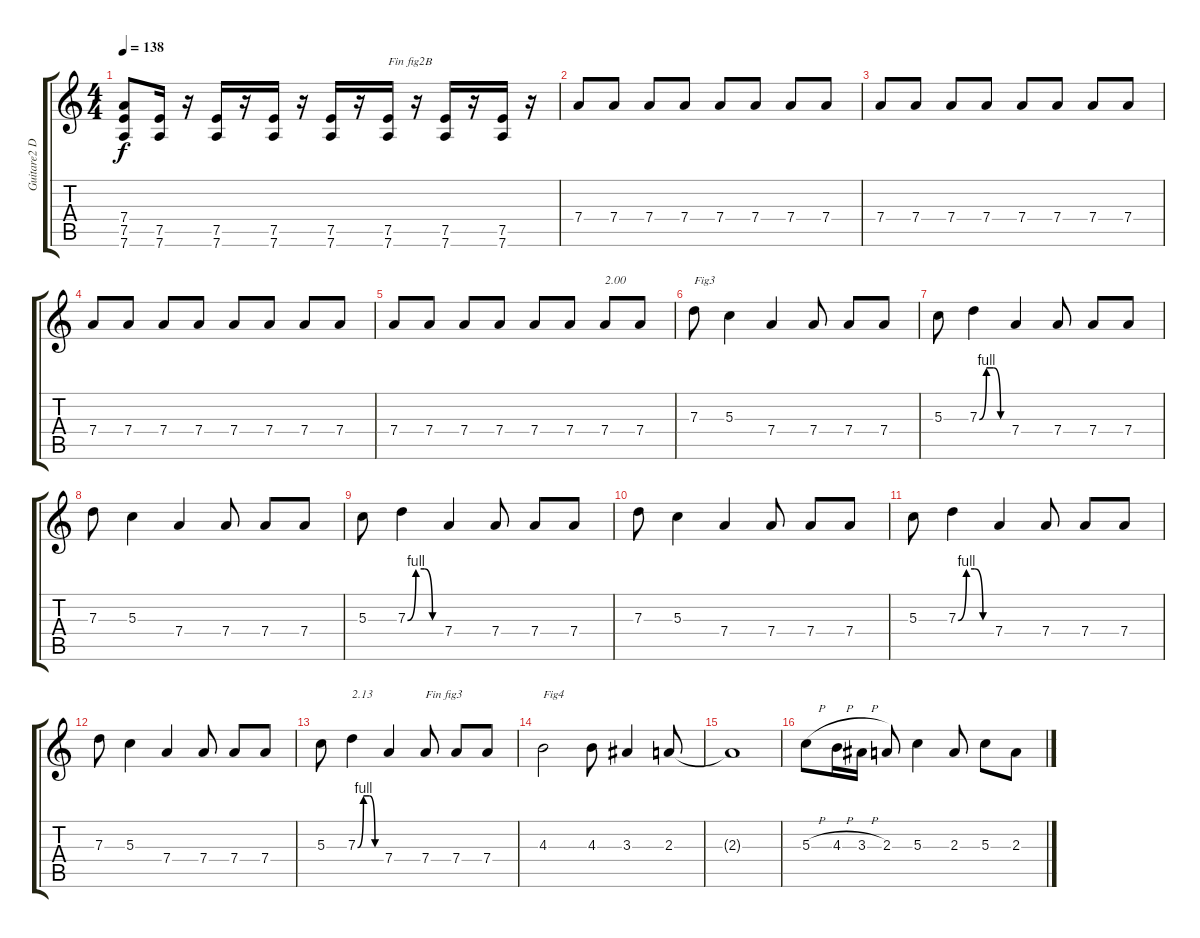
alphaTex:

\track ("Guitare2 Dr-D" "Guitare2 D") {instrument distortionguitar}
\staff {score tabs}
\tuning (E4 B3 G3 D3 A2 D2) {hide}
\ts (4 4)
\tempo 138
\clef g2
\ks c
(7.4{t} 7.5{t} 7.6{t}).8{dy f} (7.5 7.6).16 r.16 (7.5 7.6).16 r.16 (7.5 7.6).16 r.16 (7.5 7.6).16 r.16 (7.5 7.6).16{txt "Fin fig2B"} r.16 (7.5 7.6).16 r.16 (7.5 7.6).16 r.16 |
7.4.8 7.4.8 7.4.8 7.4.8 7.4.8 7.4.8 7.4.8 7.4.8 |
7.4.8 7.4.8 7.4.8 7.4.8 7.4.8 7.4.8 7.4.8 7.4.8 |
7.4.8 7.4.8 7.4.8 7.4.8 7.4.8 7.4.8 7.4.8 7.4.8 |
7.4.8 7.4.8 7.4.8 7.4.8 7.4.8 7.4.8 7.4.8{txt "2.00"} 7.4.8 |
7.3.8{txt "Fig3"} 5.3.4 7.4.4 7.4.8 7.4.8 7.4.8 |
5.3.8 7.3{be (custom 0 0 15 4 30 4 45 0 60 0)}.4 7.4.4 7.4.8 7.4.8 7.4.8 |
7.3.8 5.3.4 7.4.4 7.4.8 7.4.8 7.4.8 |
5.3.8 7.3{be (custom 0 0 15 4 30 4 45 0 60 0)}.4 7.4.4 7.4.8 7.4.8 7.4.8 |
7.3.8 5.3.4 7.4.4 7.4.8 7.4.8 7.4.8 |
5.3.8 7.3{be (custom 0 0 15 4 30 4 45 0 60 0)}.4 7.4.4 7.4.8 7.4.8 7.4.8 |
7.3.8 5.3.4 7.4.4 7.4.8 7.4.8 7.4.8 |
5.3.8 7.3{be (custom 0 0 15 4 30 4 45 0 60 0)}.4{txt "2.13"} 7.4.4 7.4.8{txt "Fin fig3"} 7.4.8 7.4.8 |
4.3.2{txt "Fig4"} 4.3.8 3.3.4 2.3.8 |
2.3{t}.1 |
5.3{h}.8 4.3{h}.16 3.3{h}.16 2.3.8 5.3.4 2.3.8 5.3.8 2.3.8
